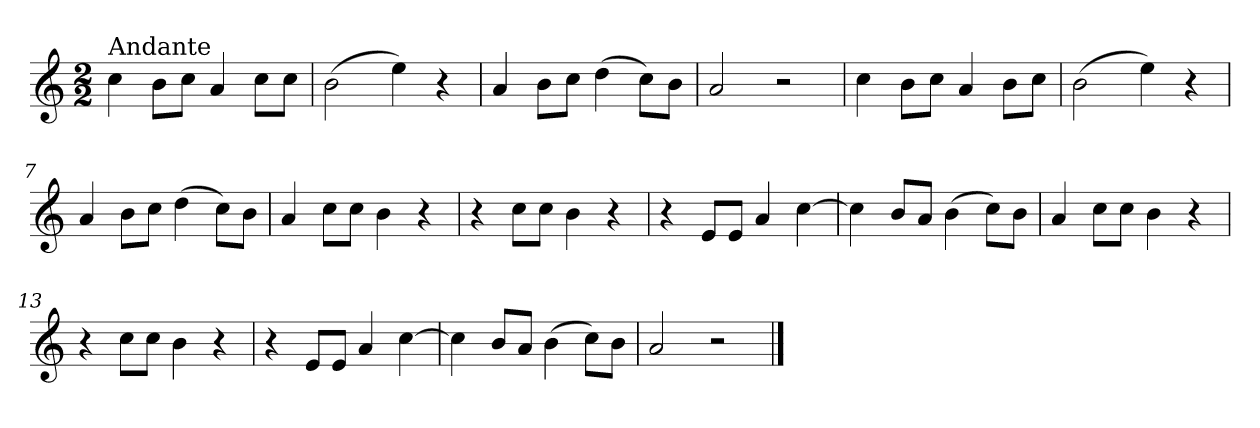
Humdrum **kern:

**kern
*part1
*staff1
*clefG2
*k[]
*a:
*M2/2
=1
!LO:TX:a:t=Andante
4cc\
8b\L
8cc\J
4a/
8cc\L
8cc\J
=2
(>2b\
4ee\)
4r
=3
4a/
8b\L
8cc\J
(>4dd\
8cc\L)
8b\J
=4
2a/
2r
=5
4cc\
8b\L
8cc\J
4a/
8b\L
8cc\J
!!LO:LB:g=z
=6
(>2b\
4ee\)
4r
=7
4a/
8b\L
8cc\J
(>4dd\
8cc\L)
8b\J
=8
4a/
8cc\L
8cc\J
4b\
4r
=9
4r
8cc\L
8cc\J
4b\
4r
=10
4r
8e/L
8e/J
4a/
[4cc\
=11
4cc\]
8b/L
8a/J
(>4b\
8cc\L)
8b\J
!!LO:LB:g=z
=12
4a/
8cc\L
8cc\J
4b\
4r
=13
4r
8cc\L
8cc\J
4b\
4r
=14
4r
8e/L
8e/J
4a/
[4cc\
=15
4cc\]
8b/L
8a/J
(>4b\
8cc\L)
8b\J
=16
2a/
2r
==
*-
